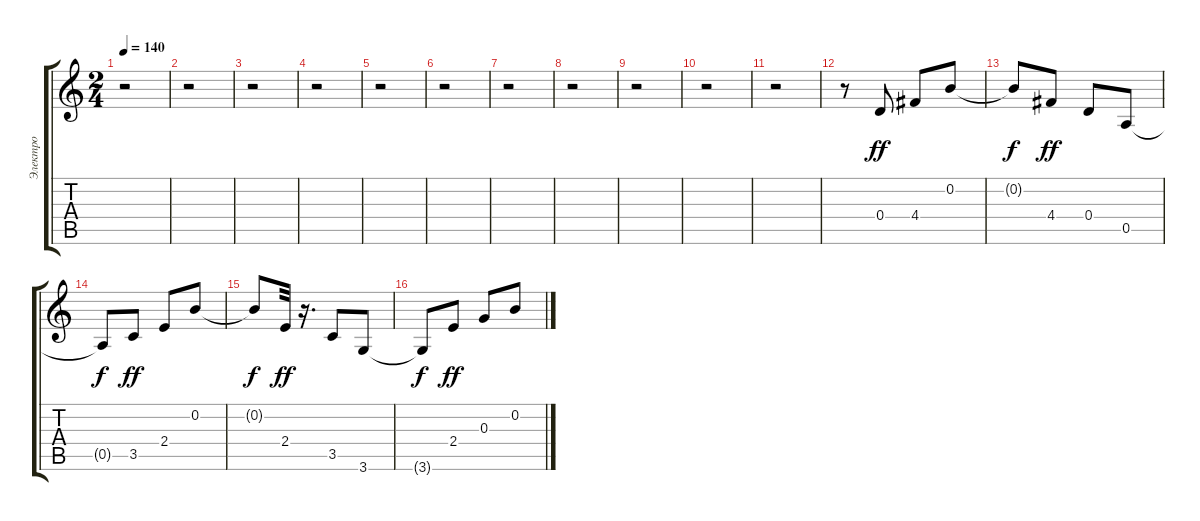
\track ("Электро" "Электро") {instrument electricguitarclean}
\staff {score tabs}
\tuning (E4 B3 G3 D3 A2 E2) {hide}
\ts (2 4)
\tempo 140
\clef g2
\ks c
r.2{dy ff} |
r.2 |
r.2 |
r.2 |
r.2 |
r.2 |
r.2 |
r.2 |
r.2 |
r.2 |
r.2 |
r.8 0.4.8 4.4.8 0.2.8 |
0.2{t}.8{dy f} 4.4.8{dy ff} 0.4.8 0.5.8 |
0.5{t}.8{dy f} 3.5.8{dy ff} 2.4.8 0.2.8 |
0.2{t}.8{dy f} 2.4.32{dy ff} r.16{d} 3.5.8 3.6.8 |
3.6{t}.8{dy f} 2.4.8{dy ff} 0.3.8 0.2.8
